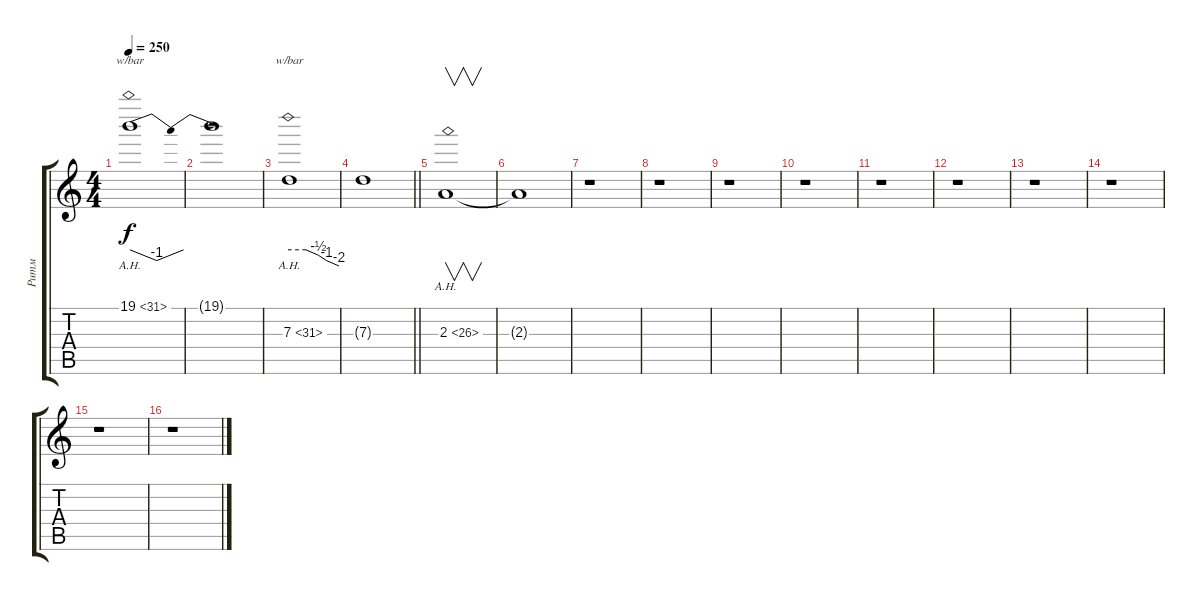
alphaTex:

\track ("Ритм" "Ритм") {instrument distortionguitar}
\staff {score tabs}
\tuning (E4 B3 G3 D3 A2 E2) {hide}
\ts (4 4)
\tempo 250
\clef g2
\ks c
19.1{ah 12}.1{tbe (dip default 0 0 30 -4 60 0) dy f} |
19.1{t}.1 |
7.3{ah 24}.1{tbe (custom default 0 0 20 0 35 -2 45 -4 60 -8)} |
\barLineRight lightlight
7.3{t}.1 |
2.3{ah 24}.1{v} |
2.3{t}.1 |
r.1 |
r.1 |
r.1 |
r.1 |
r.1 |
r.1 |
r.1 |
r.1 |
r.1 |
r.1
